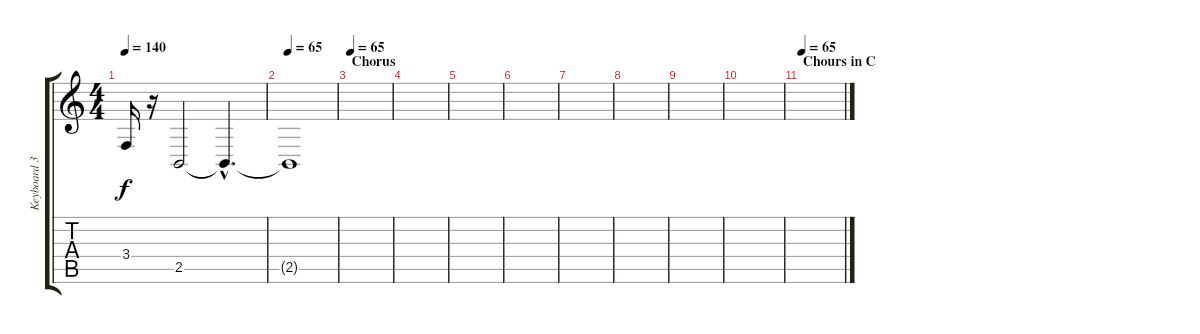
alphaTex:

\track ("Keyboard 3" "Keyboard 3") {instrument harpsichord}
\staff {score tabs}
\tuning (E4 B3 G3 D3 A2 E2) {hide}
\ts (4 4)
\tempo 140
\clef g2
\ks c
3.4.16{dy f} r.16 2.5.2 2.5{hac t}.4{d} |
\tempo 65
2.5{t}.1 |
\section ("" "Chorus")
\tempo 65
|
|
|
|
|
|
|
|
\section ("" "Chours in C")
\tempo 65
